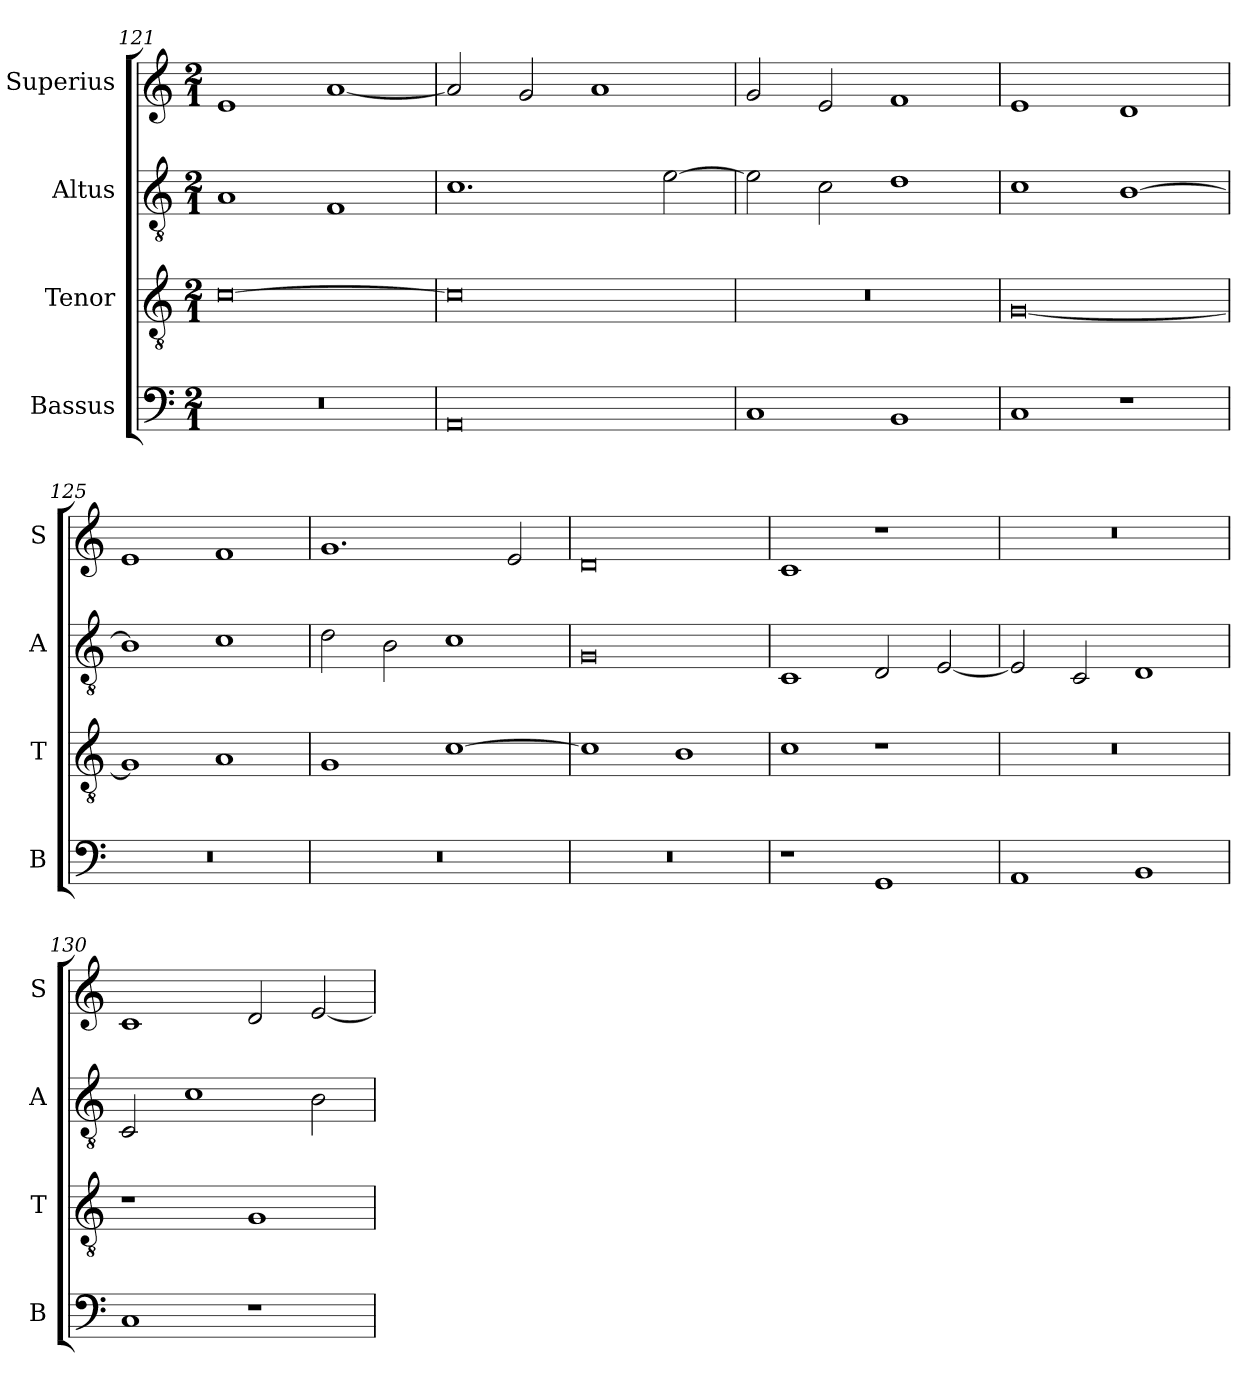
**kern	**kern	**kern	**kern
*part4	*part3	*part2	*part1
*staff4	*staff3	*staff2	*staff1
*I"Bassus	*I"Tenor	*I"Altus	*I"Superius
*I'B	*I'T	*I'A	*I'S
*clefF4	*clefGv2	*clefGv2	*clefG2
*k[]	*k[]	*k[]	*k[]
*M2/1	*M2/1	*M2/1	*M2/1
=121	=121	=121	=121
0r	[0c	1A	1e
.	.	1F	[1a
=122	=122	=122	=122
0AA	0c]	1.c	2a/]
.	.	.	2g/
.	.	.	1a
.	.	[2e\	.
=123	=123	=123	=123
1C	0r	2e\]	2g/
.	.	2c\	2e/
1BB	.	1d	1f
=124	=124	=124	=124
1C	[0G	1c	1e
1r	.	[1B	1d
=125	=125	=125	=125
0r	1G]	1B]	1e
.	1A	1c	1f
=126	=126	=126	=126
0r	1G	2d\	1.g
.	.	2B\	.
.	[1c	1c	.
.	.	.	2e/
=127	=127	=127	=127
0r	1c]	0G	0d
.	1B	.	.
=128	=128	=128	=128
1r	1c	1C	1c
1GG	1r	2D/	1r
.	.	[2E/	.
=129	=129	=129	=129
1AA	0r	2E/]	0r
.	.	2C/	.
1BB	.	1D	.
=130	=130	=130	=130
1C	1r	2C/	1c
.	.	1c	.
1r	1G	.	2d/
.	.	2B\	[2e/
=	=	=	=
*-	*-	*-	*-
